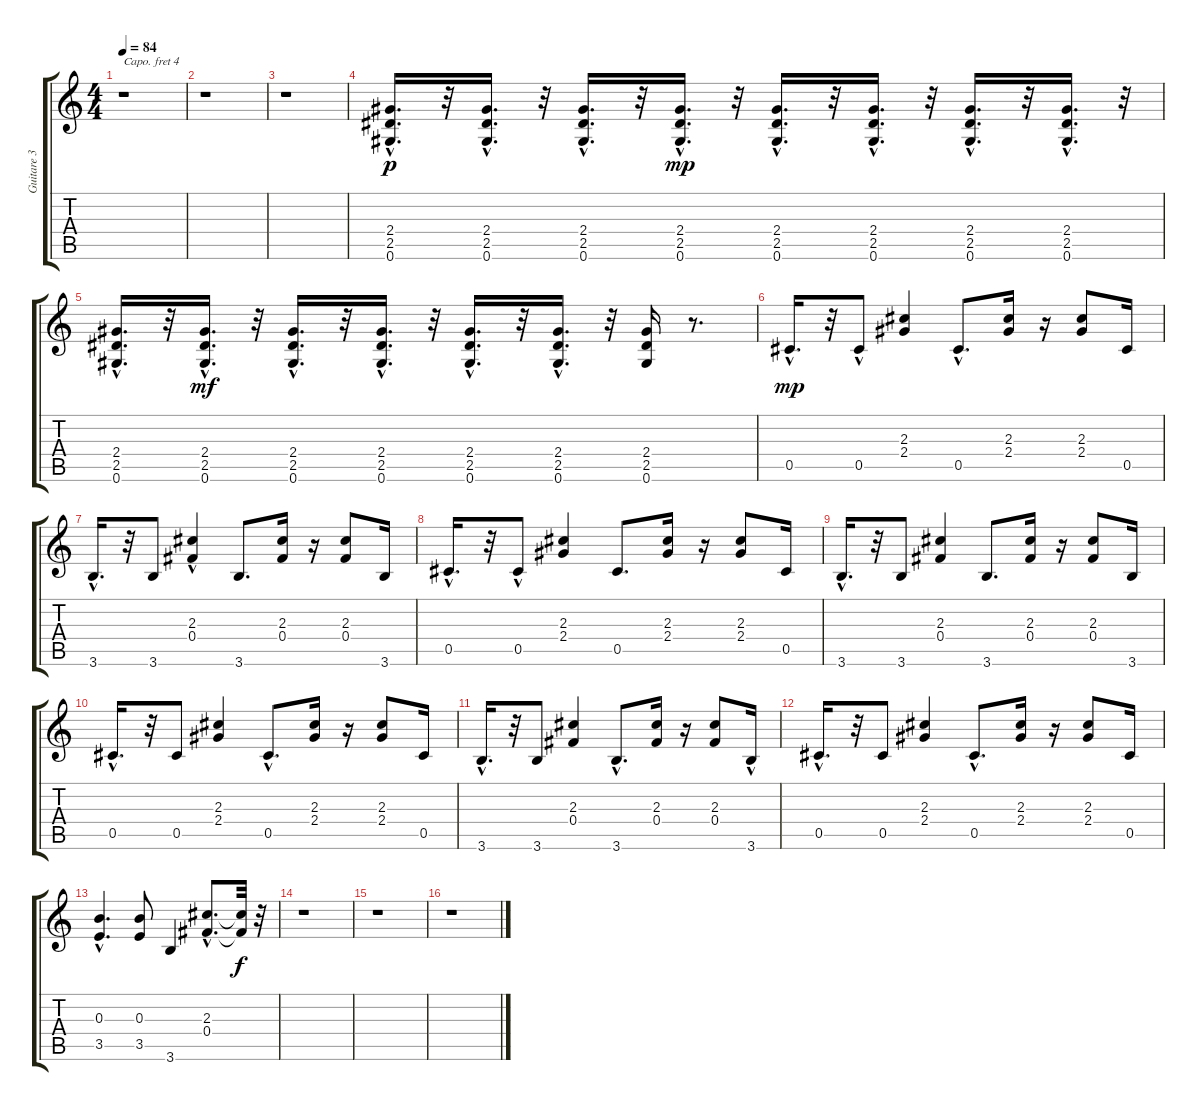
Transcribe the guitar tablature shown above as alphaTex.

\track ("Guitare 3" "Guitare 3") {instrument overdrivenguitar}
\staff {score tabs}
\capo 4
\tuning (E4 B3 G3 D3 A2 E2) {hide}
\ts (4 4)
\tempo 84
\clef g2
\ks c
r.1{dy p} |
r.1 |
r.1 |
(2.4{hac} 2.5{hac} 0.6{hac}).16{d} r.32 (2.4{hac} 2.5{hac} 0.6{hac}).16{d} r.32 (2.4{hac} 2.5{hac} 0.6{hac}).16{d} r.32 (2.4{hac} 2.5{hac} 0.6{hac}).16{d dy mp} r.32 (2.4{hac} 2.5{hac} 0.6{hac}).16{d} r.32 (2.4{hac} 2.5{hac} 0.6{hac}).16{d} r.32 (2.4{hac} 2.5{hac} 0.6{hac}).16{d} r.32 (2.4{hac} 2.5{hac} 0.6{hac}).16{d} r.32 |
(2.4{hac} 2.5{hac} 0.6{hac}).16{d} r.32 (2.4{hac} 2.5{hac} 0.6{hac}).16{d dy mf} r.32 (2.4{hac} 2.5{hac} 0.6{hac}).16{d} r.32 (2.4{hac} 2.5{hac} 0.6{hac}).16{d} r.32 (2.4{hac} 2.5{hac} 0.6{hac}).16{d} r.32 (2.4{hac} 2.5{hac} 0.6{hac}).16{d} r.32 (2.4 2.5 0.6).16 r.8{d} |
0.5{hac}.16{d dy mp} r.32 0.5{hac}.8 (2.3 2.4).4 0.5{hac}.8{d} (2.3 2.4).16 r.16 (2.3 2.4).8 0.5.16 |
3.6{hac}.16{d} r.32 3.6.8 (2.3{hac} 0.4{hac}).4 3.6.8{d} (2.3 0.4).16 r.16 (2.3 0.4).8 3.6.16 |
0.5{hac}.16{d} r.32 0.5{hac}.8 (2.3 2.4).4 0.5.8{d} (2.3 2.4).16 r.16 (2.3 2.4).8 0.5.16 |
3.6{hac}.16{d} r.32 3.6.8 (2.3 0.4).4 3.6.8{d} (2.3 0.4).16 r.16 (2.3 0.4).8 3.6.16 |
0.5{hac}.16{d} r.32 0.5.8 (2.3 2.4).4 0.5{hac}.8{d} (2.3 2.4).16 r.16 (2.3 2.4).8 0.5.16 |
3.6{hac}.16{d} r.32 3.6.8 (2.3 0.4).4 3.6{hac}.8{d} (2.3 0.4).16 r.16 (2.3 0.4).8 3.6{hac}.16 |
0.5{hac}.16{d} r.32 0.5.8 (2.3 2.4).4 0.5{hac}.8{d} (2.3 2.4).16 r.16 (2.3 2.4).8 0.5.16 |
(0.3{hac} 3.5{hac}).4{d} (0.3 3.5).8 3.6.4 (2.3{hac} 0.4{hac}).8{d} (2.3{t} 0.4{t}).32{dy f} r.32 |
r.1 |
r.1 |
r.1
